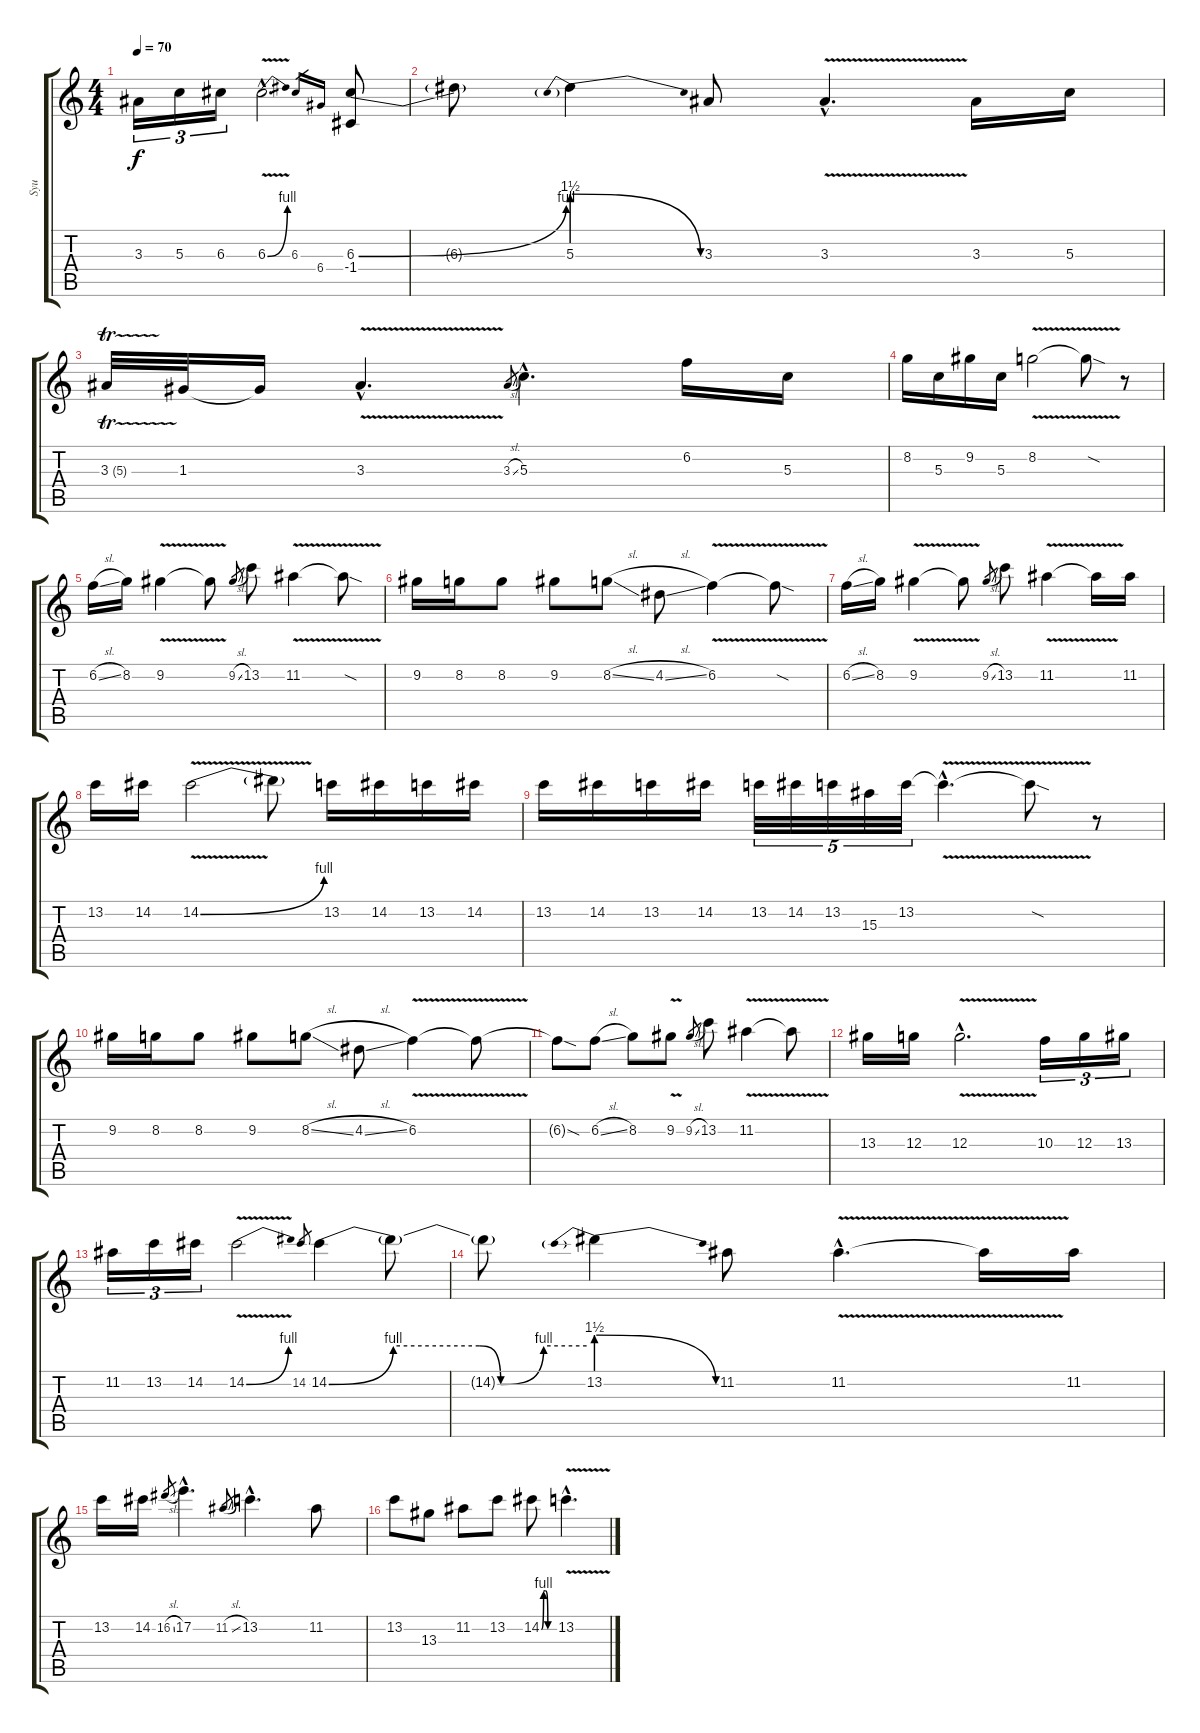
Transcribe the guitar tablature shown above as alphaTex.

\track ("Syu" "Syu") {instrument distortionguitar}
\staff {score tabs}
\tuning (E4 B3 G3 D3 A2 E2) {hide}
\ts (4 4)
\tempo 70
\clef g2
\ks c
3.3.16{tu (3 2) dy f} 5.3.16{tu (3 2)} 6.3.16{tu (3 2)} 6.3{be (bend 0 0 60 4) v hac}.2{d} 6.3.16{gr} 6.4.16{gr} (6.3{be (bend 0 0 60 4)} -1.4).8 |
6.3{t}.8 5.3{be (prebendrelease 0 6 60 0)}.4 3.3.8 3.3{v hac}.4{d} 3.3.16 5.3.16 |
3.3{tr (5 64)}.32 1.3.32 1.3{t}.16 3.3{v hac}.4{d} 3.3{sl}.8{gr} 5.3{hac}.4{d} 6.2.16 5.3.16 |
8.2.16 5.3.16 9.2.16 5.3.16 8.2{v}.2 8.2{sod t}.8 r.8 |
6.2{sl}.16 8.2.16 9.2{v}.4 9.2{t}.8 9.2{sl}.8{gr} 13.2.8 11.2{v}.4 11.2{sod t}.8 |
9.2.16 8.2.16 8.2.8 9.2.8 8.2{sl}.8 4.2{sl}.8 6.2{v}.4 6.2{sod t}.8 |
6.2{sl}.16 8.2.16 9.2{v}.4 9.2{t}.8 9.2{sl}.8{gr} 13.2.8 11.2{v}.4 11.2{t}.16 11.2.16 |
13.2.16 14.2.16 14.2{be (bend 0 0 60 4) v}.2 14.2{t}.8 13.2.16 14.2.16 13.2.16 14.2.16 |
13.2.16 14.2.16 13.2.16 14.2.16 13.2.32{tu (5 4)} 14.2.32{tu (5 4)} 13.2.32{tu (5 4)} 15.3.32{tu (5 4)} 13.2.32{tu (5 4)} 13.2{v hac t}.4{d} 13.2{sod t}.8 r.8 |
9.2.16 8.2.16 8.2.8 9.2.8 8.2{sl}.8 4.2{sl}.8 6.2{v}.4 6.2{t}.8 |
6.2{sod t}.8 6.2{sl}.8 8.2.8 9.2{v}.8 9.2{sl}.8{gr} 13.2.8 11.2{v}.4 11.2{t}.8 |
13.3.16 12.3.16 12.3{v hac}.2{d} 10.3.16{tu (3 2)} 12.3.16{tu (3 2)} 13.3.16{tu (3 2)} |
11.2.16{tu (3 2)} 13.2.16{tu (3 2)} 14.2.16{tu (3 2)} 14.2{be (bend 0 0 60 4) v}.2 14.2.8{gr} 14.2{be (custom 0 0 15 4 35 4 40 0 50 4 60 4)}.4 14.2{t}.8 |
14.2{t}.8 13.2{be (prebendrelease 0 6 60 0)}.4 11.2.8 11.2{v hac}.4{d} 11.2{t}.16 11.2.16 |
13.2.16 14.2.16 16.2{sl}.8{gr} 17.2{hac}.4{d} 11.2{sl}.8{gr} 13.2{hac}.4{d} 11.2.8 |
13.2.8 13.3.8 11.2.8 13.2.8 14.2{be (custom 0 0 10 4 20 4 30 0 60 0)}.8 13.2{v hac}.4{d}
